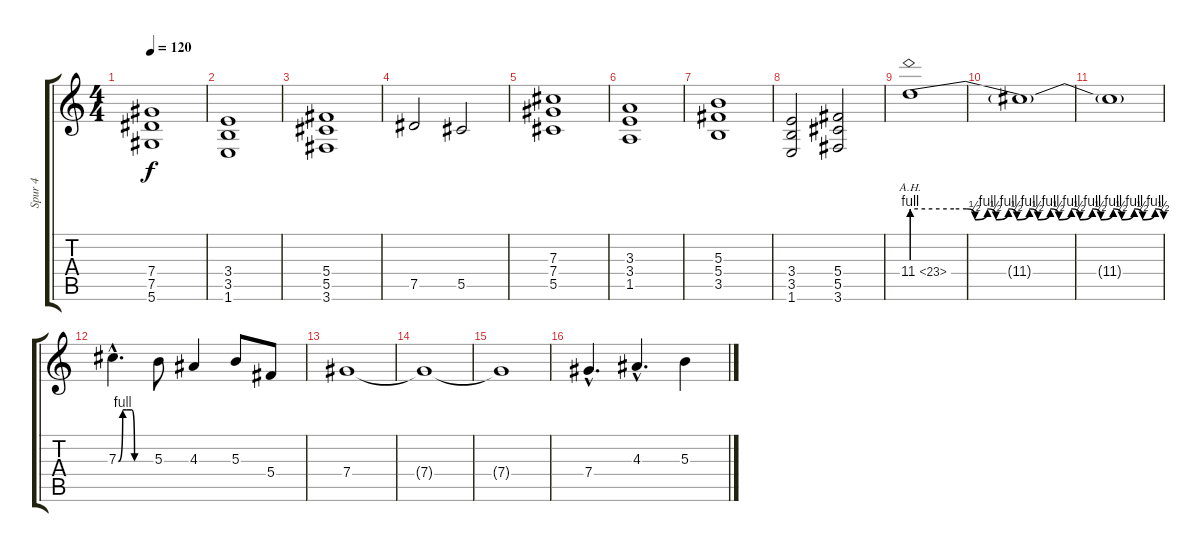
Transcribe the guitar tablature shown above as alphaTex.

\track ("Spur 4" "Spur 4") {instrument distortionguitar}
\staff {score tabs}
\tuning (Eb4 Bb3 Gb3 Db3 Ab2 Eb2) {hide}
\ts (4 4)
\tempo 120
\clef g2
\ks c
(7.4 7.5 5.6).1{dy f} |
(3.4 3.5 1.6).1 |
(5.4 5.5 3.6).1 |
7.5.2 5.5.2 |
(7.3 7.4 5.5).1 |
(3.3 3.4 1.5).1 |
(5.3 5.4 3.5).1 |
(3.4 3.5 1.6).2 (5.4 5.5 3.6).2 |
11.4{be (custom 0 4 10 4 13 4 15 2 18 4 20 2 23 4 25 2 28 4 30 2 33 4 35 2 38 4 40 2 43 4 45 2 48 4 50 2 53 4 55 2 58 4 60 2) ah 12}.1 |
11.4{t}.1 |
11.4{t}.1 |
7.3{be (custom 0 0 8 4 15 4 25 4 30 0 45 0 60 0) hac}.4{d} 5.3.8 4.3.4 5.3.8 5.4.8 |
7.4.1 |
7.4{t}.1 |
7.4{t}.1 |
7.4{hac}.4{d} 4.3{hac}.4{d} 5.3.4
